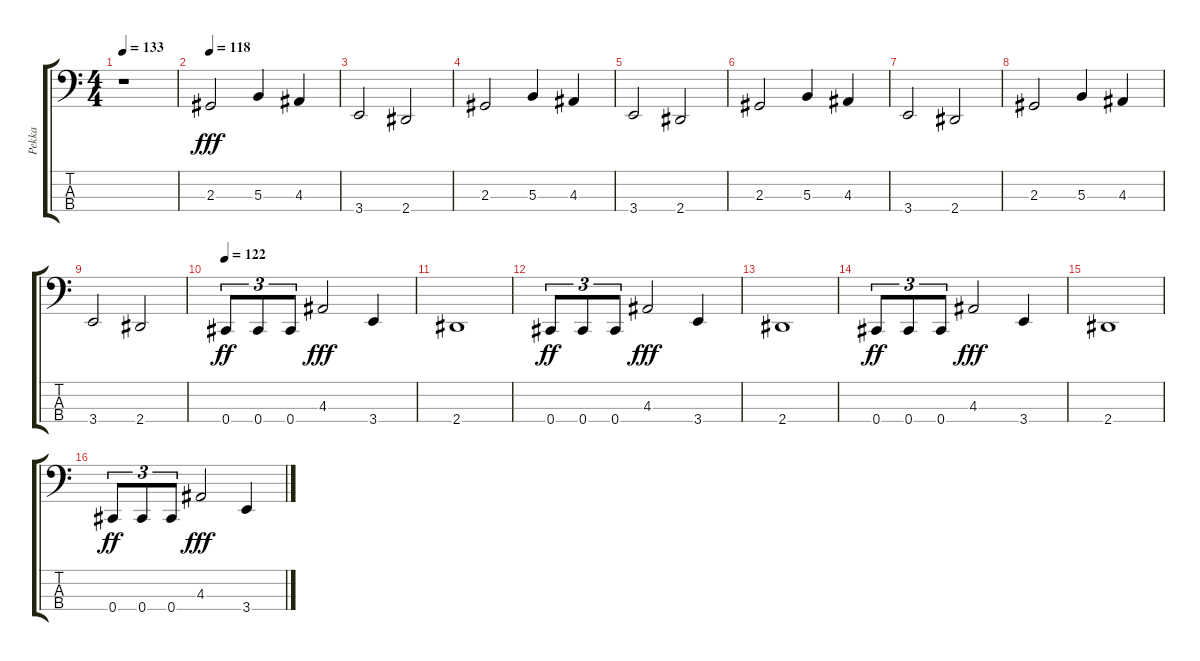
\track ("Pekka" "Pekka") {instrument electricbasspick}
\staff {score tabs}
\tuning (E2 B1 Gb1 Db1) {hide}
\ts (4 4)
\tempo 133
\clef f4
\ks c
r.1{dy fff instrument electricbasspick} |
\tempo 118
2.3.2 5.3.4 4.3.4 |
3.4.2 2.4.2 |
2.3.2 5.3.4 4.3.4 |
3.4.2 2.4.2 |
2.3.2 5.3.4 4.3.4 |
3.4.2 2.4.2 |
2.3.2 5.3.4 4.3.4 |
3.4.2 2.4.2 |
\tempo 122
0.4.8{tu (3 2) dy ff} 0.4.8{tu (3 2)} 0.4.8{tu (3 2)} 4.3.2{dy fff} 3.4.4 |
2.4.1 |
0.4.8{tu (3 2) dy ff} 0.4.8{tu (3 2)} 0.4.8{tu (3 2)} 4.3.2{dy fff} 3.4.4 |
2.4.1 |
0.4.8{tu (3 2) dy ff} 0.4.8{tu (3 2)} 0.4.8{tu (3 2)} 4.3.2{dy fff} 3.4.4 |
2.4.1 |
0.4.8{tu (3 2) dy ff} 0.4.8{tu (3 2)} 0.4.8{tu (3 2)} 4.3.2{dy fff} 3.4.4
